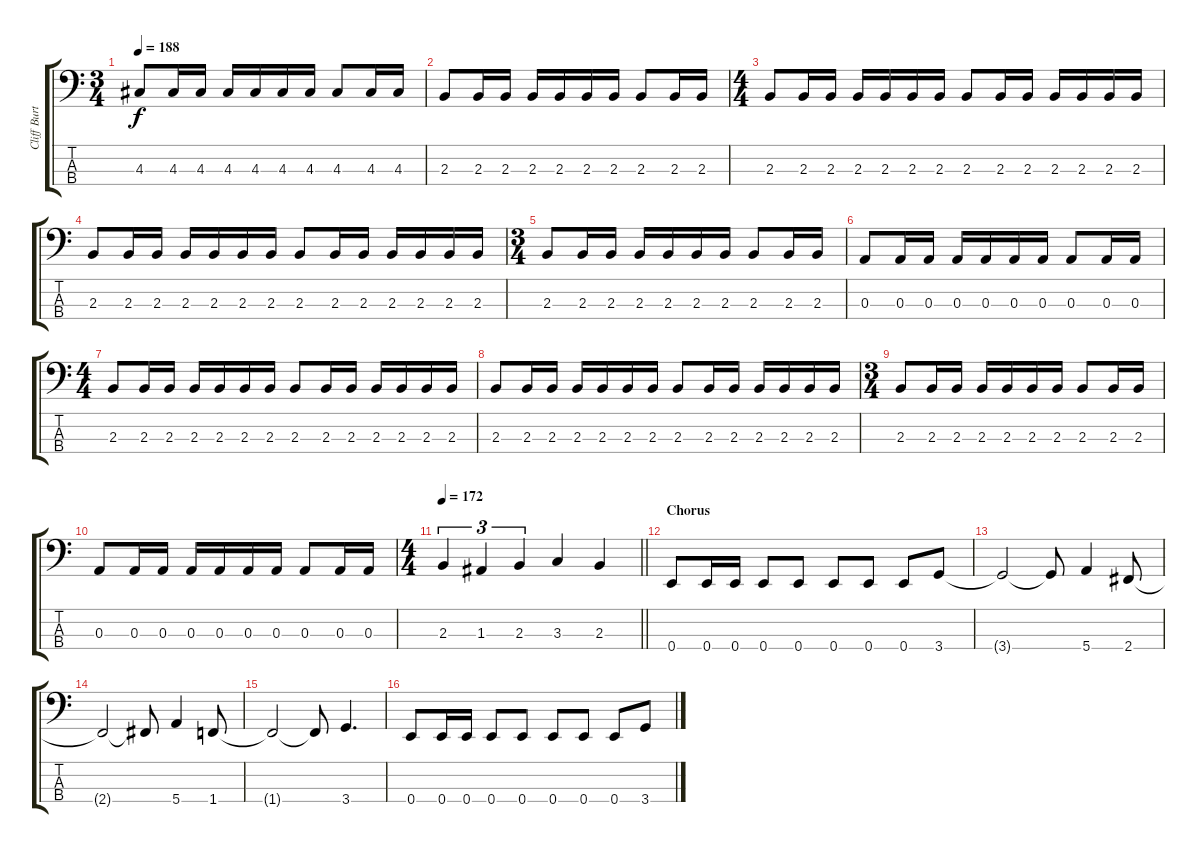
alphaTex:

\track ("Cliff Burton" "Cliff Burt") {instrument electricbassfinger}
\staff {score tabs}
\tuning (G2 D2 A1 E1) {hide}
\ts (3 4)
\tempo 188
\clef f4
\ks c
4.3.8{dy f} 4.3.16 4.3.16 4.3.16 4.3.16 4.3.16 4.3.16 4.3.8 4.3.16 4.3.16 |
2.3.8 2.3.16 2.3.16 2.3.16 2.3.16 2.3.16 2.3.16 2.3.8 2.3.16 2.3.16 |
\ts (4 4)
2.3.8 2.3.16 2.3.16 2.3.16 2.3.16 2.3.16 2.3.16 2.3.8 2.3.16 2.3.16 2.3.16 2.3.16 2.3.16 2.3.16 |
2.3.8 2.3.16 2.3.16 2.3.16 2.3.16 2.3.16 2.3.16 2.3.8 2.3.16 2.3.16 2.3.16 2.3.16 2.3.16 2.3.16 |
\ts (3 4)
2.3.8 2.3.16 2.3.16 2.3.16 2.3.16 2.3.16 2.3.16 2.3.8 2.3.16 2.3.16 |
0.3.8 0.3.16 0.3.16 0.3.16 0.3.16 0.3.16 0.3.16 0.3.8 0.3.16 0.3.16 |
\ts (4 4)
2.3.8 2.3.16 2.3.16 2.3.16 2.3.16 2.3.16 2.3.16 2.3.8 2.3.16 2.3.16 2.3.16 2.3.16 2.3.16 2.3.16 |
2.3.8 2.3.16 2.3.16 2.3.16 2.3.16 2.3.16 2.3.16 2.3.8 2.3.16 2.3.16 2.3.16 2.3.16 2.3.16 2.3.16 |
\ts (3 4)
2.3.8 2.3.16 2.3.16 2.3.16 2.3.16 2.3.16 2.3.16 2.3.8 2.3.16 2.3.16 |
0.3.8 0.3.16 0.3.16 0.3.16 0.3.16 0.3.16 0.3.16 0.3.8 0.3.16 0.3.16 |
\ts (4 4)
\tempo 172
\barLineRight lightlight
2.3.4{tu (3 2)} 1.3.4{tu (3 2)} 2.3.4{tu (3 2)} 3.3.4 2.3.4 |
\section ("" "Chorus")
0.4.8 0.4.16 0.4.16 0.4.8 0.4.8 0.4.8 0.4.8 0.4.8 3.4.8 |
3.4{t}.2 3.4{t}.8 5.4.4 2.4.8 |
2.4{t}.2 2.4{t}.8 5.4.4 1.4.8 |
1.4{t}.2 1.4{t}.8 3.4.4{d} |
0.4.8 0.4.16 0.4.16 0.4.8 0.4.8 0.4.8 0.4.8 0.4.8 3.4.8
